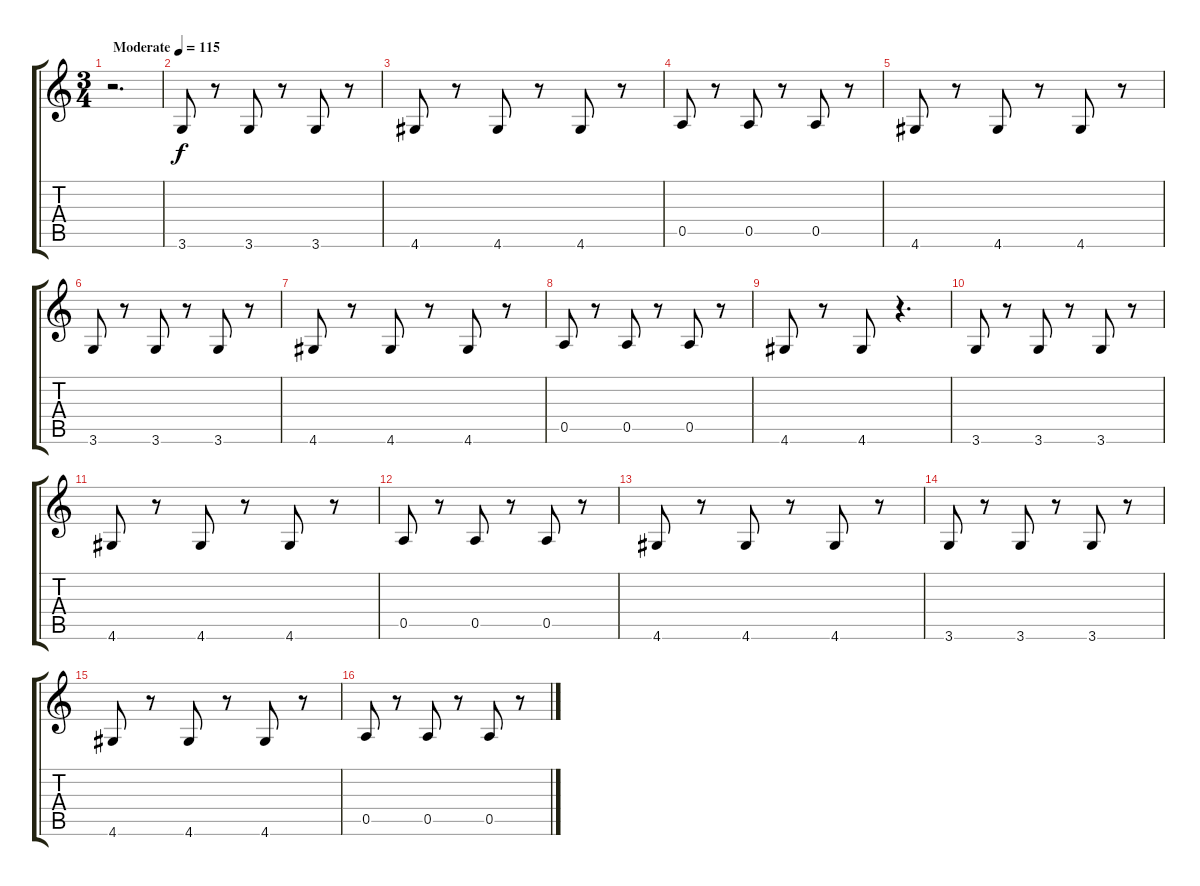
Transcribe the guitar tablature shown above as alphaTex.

\track "" {instrument slapbass2}
\staff {score tabs}
\tuning (E4 B3 G3 D3 A2 E2) {hide}
\ts (3 4)
\tempo (115 "Moderate")
\clef g2
\ks c
r.2{d dy f instrument slapbass2} |
3.6.8 r.8 3.6.8 r.8 3.6.8 r.8 |
4.6.8 r.8 4.6.8 r.8 4.6.8 r.8 |
0.5.8 r.8 0.5.8 r.8 0.5.8 r.8 |
4.6.8 r.8 4.6.8 r.8 4.6.8 r.8 |
3.6.8 r.8 3.6.8 r.8 3.6.8 r.8 |
4.6.8 r.8 4.6.8 r.8 4.6.8 r.8 |
0.5.8 r.8 0.5.8 r.8 0.5.8 r.8 |
4.6.8 r.8 4.6.8 r.4{d} |
3.6.8 r.8 3.6.8 r.8 3.6.8 r.8 |
4.6.8 r.8 4.6.8 r.8 4.6.8 r.8 |
0.5.8 r.8 0.5.8 r.8 0.5.8 r.8 |
4.6.8 r.8 4.6.8 r.8 4.6.8 r.8 |
3.6.8 r.8 3.6.8 r.8 3.6.8 r.8 |
4.6.8 r.8 4.6.8 r.8 4.6.8 r.8 |
0.5.8 r.8 0.5.8 r.8 0.5.8 r.8
